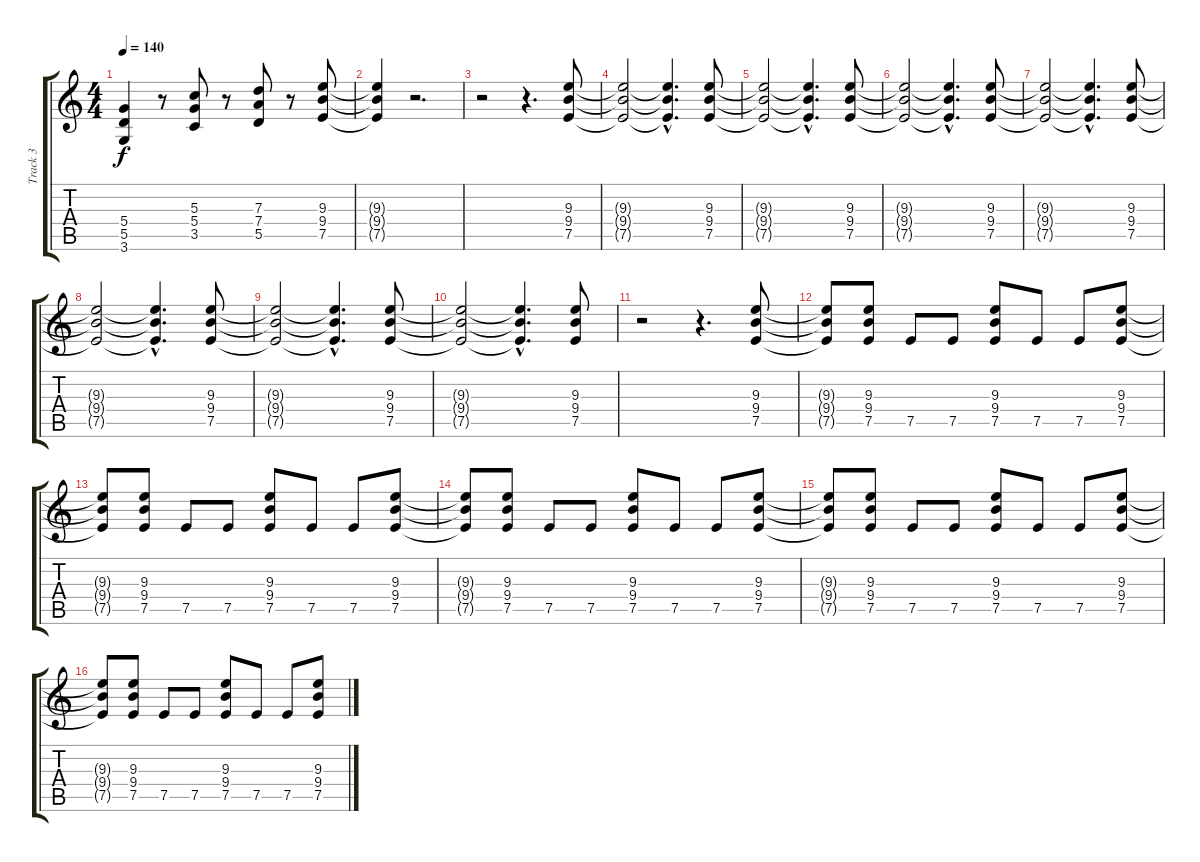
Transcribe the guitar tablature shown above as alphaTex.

\track ("Track 3" "Track 3") {instrument distortionguitar}
\staff {score tabs}
\tuning (E4 B3 G3 D3 A2 E2) {hide}
\ts (4 4)
\tempo 140
\clef g2
\ks c
(5.4 5.5 3.6).4{dy f} r.8 (5.3 5.4 3.5).8 r.8 (7.3 7.4 5.5).8 r.8 (9.3 9.4 7.5).8 |
(9.3{t} 9.4{t} 7.5{t}).4 r.2{d} |
r.2 r.4{d} (9.3 9.4 7.5).8 |
(9.3{t} 9.4{t} 7.5{t}).2 (9.3{hac t} 9.4{hac t} 7.5{hac t}).4{d} (9.3 9.4 7.5).8 |
(9.3{t} 9.4{t} 7.5{t}).2 (9.3{hac t} 9.4{hac t} 7.5{hac t}).4{d} (9.3 9.4 7.5).8 |
(9.3{t} 9.4{t} 7.5{t}).2 (9.3{hac t} 9.4{hac t} 7.5{hac t}).4{d} (9.3 9.4 7.5).8 |
(9.3{t} 9.4{t} 7.5{t}).2 (9.3{hac t} 9.4{hac t} 7.5{hac t}).4{d} (9.3 9.4 7.5).8 |
(9.3{t} 9.4{t} 7.5{t}).2 (9.3{hac t} 9.4{hac t} 7.5{hac t}).4{d} (9.3 9.4 7.5).8 |
(9.3{t} 9.4{t} 7.5{t}).2 (9.3{hac t} 9.4{hac t} 7.5{hac t}).4{d} (9.3 9.4 7.5).8 |
(9.3{t} 9.4{t} 7.5{t}).2 (9.3{hac t} 9.4{hac t} 7.5{hac t}).4{d} (9.3 9.4 7.5).8 |
r.2 r.4{d} (9.3 9.4 7.5).8 |
(9.3{t} 9.4{t} 7.5{t}).8 (9.3 9.4 7.5).8 7.5.8 7.5.8 (9.3 9.4 7.5).8 7.5.8 7.5.8 (9.3 9.4 7.5).8 |
(9.3{t} 9.4{t} 7.5{t}).8 (9.3 9.4 7.5).8 7.5.8 7.5.8 (9.3 9.4 7.5).8 7.5.8 7.5.8 (9.3 9.4 7.5).8 |
(9.3{t} 9.4{t} 7.5{t}).8 (9.3 9.4 7.5).8 7.5.8 7.5.8 (9.3 9.4 7.5).8 7.5.8 7.5.8 (9.3 9.4 7.5).8 |
(9.3{t} 9.4{t} 7.5{t}).8 (9.3 9.4 7.5).8 7.5.8 7.5.8 (9.3 9.4 7.5).8 7.5.8 7.5.8 (9.3 9.4 7.5).8 |
(9.3{t} 9.4{t} 7.5{t}).8 (9.3 9.4 7.5).8 7.5.8 7.5.8 (9.3 9.4 7.5).8 7.5.8 7.5.8 (9.3 9.4 7.5).8
